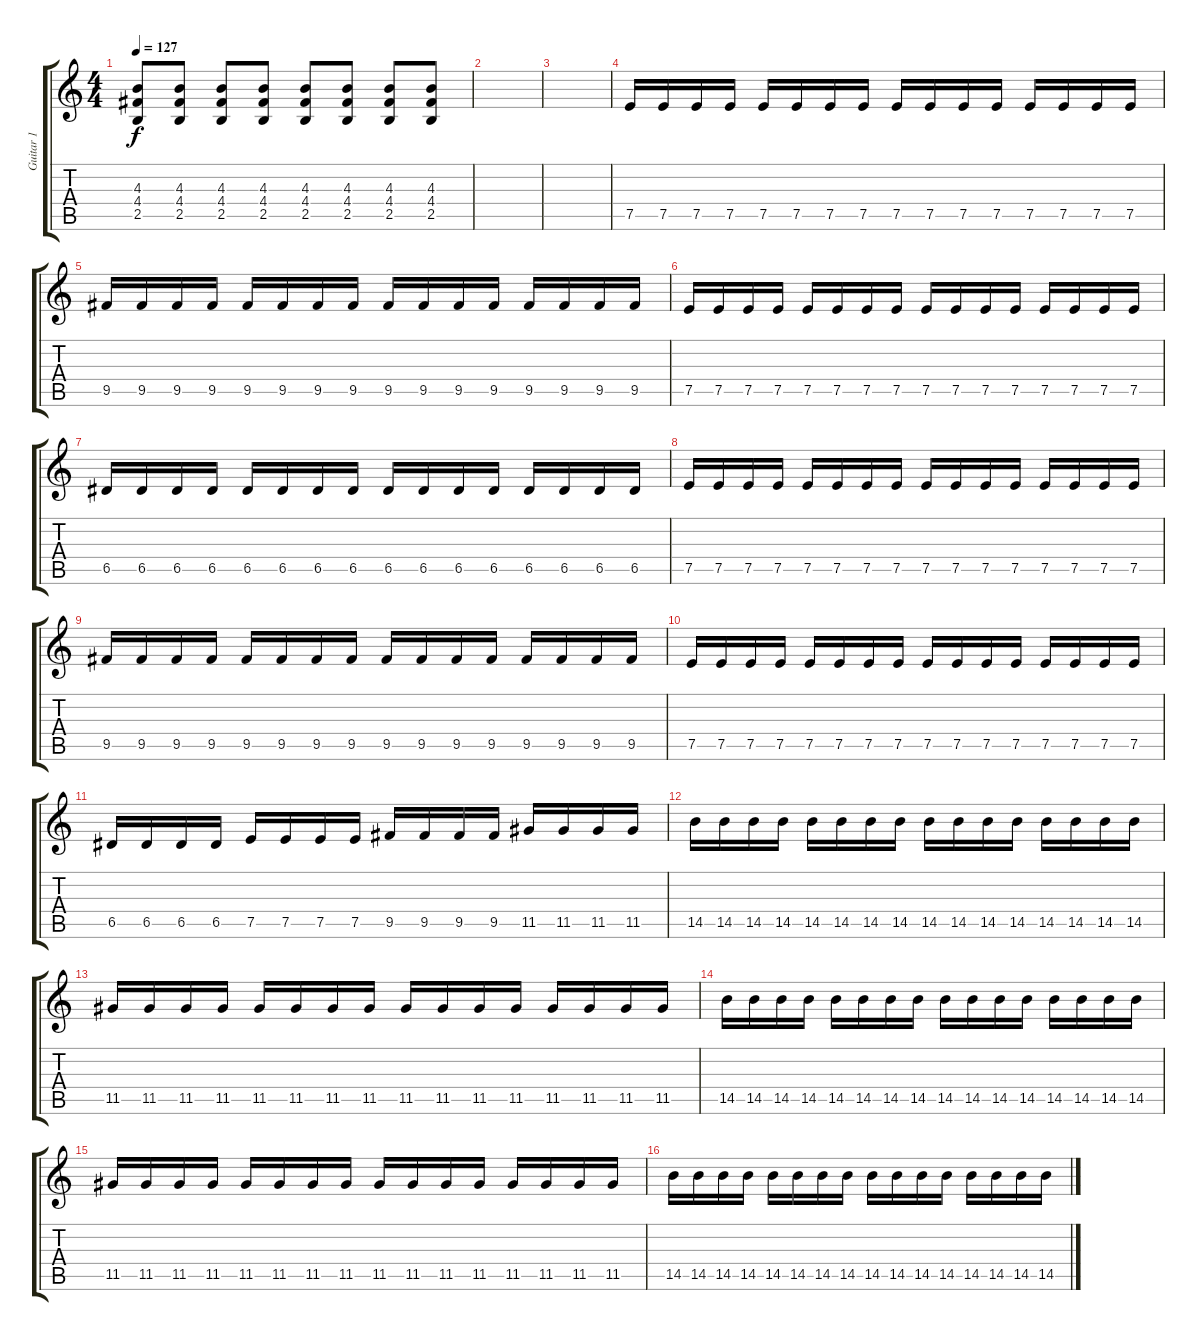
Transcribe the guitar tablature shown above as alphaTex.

\track ("Guitar 1" "Guitar 1") {instrument distortionguitar}
\staff {score tabs}
\tuning (E4 B3 G3 D3 A2 E2) {hide}
\ts (4 4)
\tempo 127
\clef g2
\ks c
(4.3 4.4 2.5).8{dy f} (4.3 4.4 2.5).8 (4.3 4.4 2.5).8 (4.3 4.4 2.5).8 (4.3 4.4 2.5).8 (4.3 4.4 2.5).8 (4.3 4.4 2.5).8 (4.3 4.4 2.5).8 |
|
|
7.5.16 7.5.16 7.5.16 7.5.16 7.5.16 7.5.16 7.5.16 7.5.16 7.5.16 7.5.16 7.5.16 7.5.16 7.5.16 7.5.16 7.5.16 7.5.16 |
9.5.16 9.5.16 9.5.16 9.5.16 9.5.16 9.5.16 9.5.16 9.5.16 9.5.16 9.5.16 9.5.16 9.5.16 9.5.16 9.5.16 9.5.16 9.5.16 |
7.5.16 7.5.16 7.5.16 7.5.16 7.5.16 7.5.16 7.5.16 7.5.16 7.5.16 7.5.16 7.5.16 7.5.16 7.5.16 7.5.16 7.5.16 7.5.16 |
6.5.16 6.5.16 6.5.16 6.5.16 6.5.16 6.5.16 6.5.16 6.5.16 6.5.16 6.5.16 6.5.16 6.5.16 6.5.16 6.5.16 6.5.16 6.5.16 |
7.5.16 7.5.16 7.5.16 7.5.16 7.5.16 7.5.16 7.5.16 7.5.16 7.5.16 7.5.16 7.5.16 7.5.16 7.5.16 7.5.16 7.5.16 7.5.16 |
9.5.16 9.5.16 9.5.16 9.5.16 9.5.16 9.5.16 9.5.16 9.5.16 9.5.16 9.5.16 9.5.16 9.5.16 9.5.16 9.5.16 9.5.16 9.5.16 |
7.5.16 7.5.16 7.5.16 7.5.16 7.5.16 7.5.16 7.5.16 7.5.16 7.5.16 7.5.16 7.5.16 7.5.16 7.5.16 7.5.16 7.5.16 7.5.16 |
6.5.16 6.5.16 6.5.16 6.5.16 7.5.16 7.5.16 7.5.16 7.5.16 9.5.16 9.5.16 9.5.16 9.5.16 11.5.16 11.5.16 11.5.16 11.5.16 |
14.5.16 14.5.16 14.5.16 14.5.16 14.5.16 14.5.16 14.5.16 14.5.16 14.5.16 14.5.16 14.5.16 14.5.16 14.5.16 14.5.16 14.5.16 14.5.16 |
11.5.16 11.5.16 11.5.16 11.5.16 11.5.16 11.5.16 11.5.16 11.5.16 11.5.16 11.5.16 11.5.16 11.5.16 11.5.16 11.5.16 11.5.16 11.5.16 |
14.5.16 14.5.16 14.5.16 14.5.16 14.5.16 14.5.16 14.5.16 14.5.16 14.5.16 14.5.16 14.5.16 14.5.16 14.5.16 14.5.16 14.5.16 14.5.16 |
11.5.16 11.5.16 11.5.16 11.5.16 11.5.16 11.5.16 11.5.16 11.5.16 11.5.16 11.5.16 11.5.16 11.5.16 11.5.16 11.5.16 11.5.16 11.5.16 |
14.5.16 14.5.16 14.5.16 14.5.16 14.5.16 14.5.16 14.5.16 14.5.16 14.5.16 14.5.16 14.5.16 14.5.16 14.5.16 14.5.16 14.5.16 14.5.16
